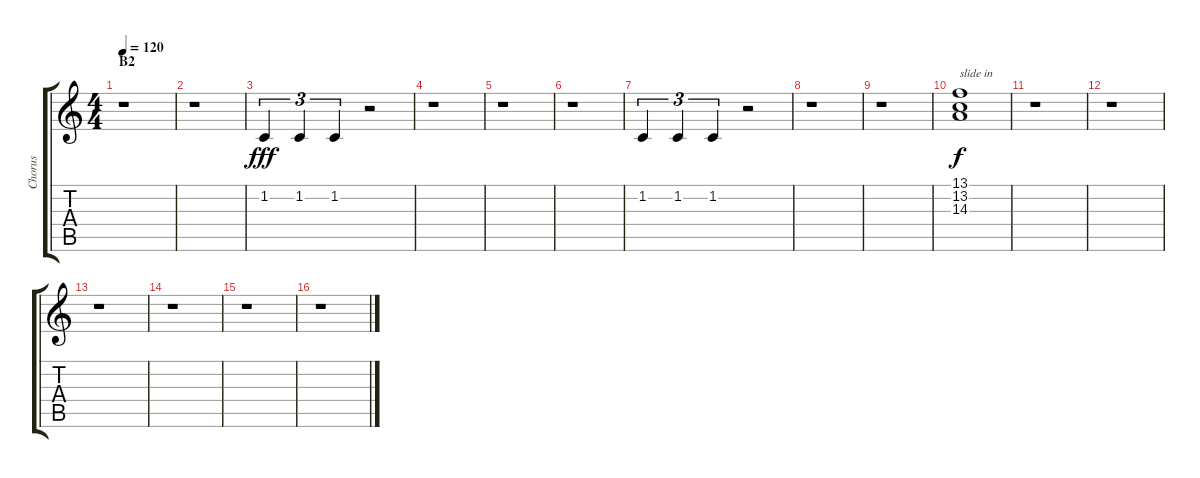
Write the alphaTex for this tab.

\track ("Chorus" "Chorus") {instrument synthvoice}
\staff {score tabs}
\tuning (E4 B3 G3 D3 A2 E2) {hide}
\ts (4 4)
\section ("" "B2")
\tempo 120
\clef g2
\ks c
r.1{dy f} |
r.1 |
1.2.4{tu (3 2) dy fff} 1.2.4{tu (3 2)} 1.2.4{tu (3 2)} r.2 |
r.1 |
r.1 |
r.1 |
1.2.4{tu (3 2)} 1.2.4{tu (3 2)} 1.2.4{tu (3 2)} r.2 |
r.1 |
r.1 |
(13.1 13.2 14.3).1{txt "slide in" dy f} |
r.1 |
r.1 |
r.1 |
r.1 |
r.1 |
r.1
